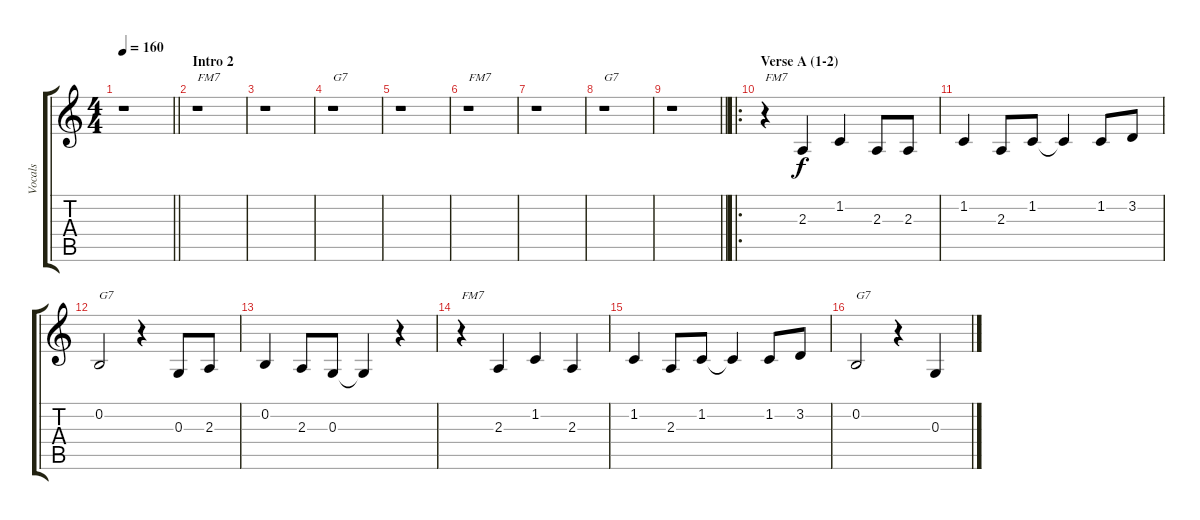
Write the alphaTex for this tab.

\track ("Vocals" "Vocals") {instrument sopranosax}
\staff {score tabs}
\tuning (E4 B3 G3 D3 A2 E2) {hide}
\ts (4 4)
\tempo 160
\clef g2
\barLineRight lightlight
\ks c
r.1{dy f} |
\section ("" "Intro 2")
r.1{txt "FM7"} |
r.1 |
r.1{txt "G7"} |
r.1 |
r.1{txt "FM7"} |
r.1 |
r.1{txt "G7"} |
\barLineRight lightlight
r.1 |
\ro
\section ("" "Verse A (1-2)")
r.4{txt "FM7"} 2.3.4 1.2.4 2.3.8 2.3.8 |
1.2.4 2.3.8 1.2.8 1.2{t}.4 1.2.8 3.2.8 |
0.2.2{txt "G7"} r.4 0.3.8 2.3.8 |
0.2.4 2.3.8 0.3.8 0.3{t}.4 r.4 |
r.4{txt "FM7"} 2.3.4 1.2.4 2.3.4 |
1.2.4 2.3.8 1.2.8 1.2{t}.4 1.2.8 3.2.8 |
0.2.2{txt "G7"} r.4 0.3.4
